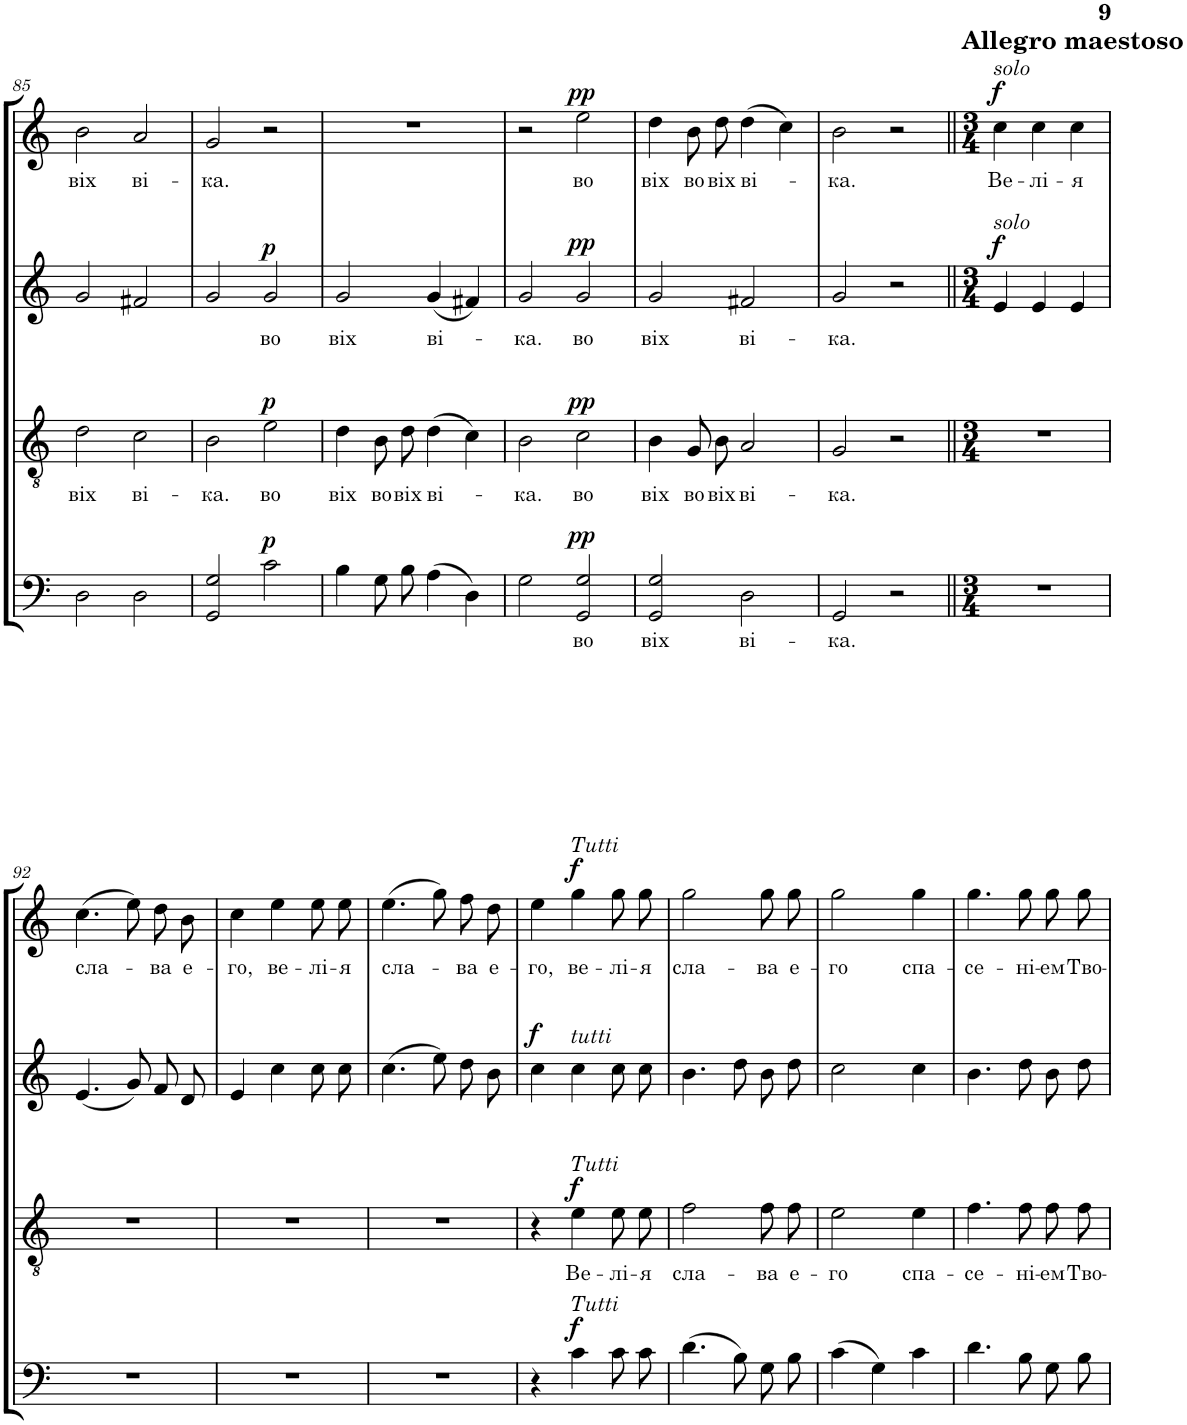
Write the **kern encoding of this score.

**kern	**text	**dynam	**kern	**text	**dynam	**kern	**text	**dynam	**kern	**text	**dynam
*part4	*part4	*part4	*part3	*part3	*part3	*part2	*part2	*part2	*part1	*part1	*part1
*staff4	*staff4	*staff4	*staff3	*staff3	*staff3	*staff2	*staff2	*staff2	*staff1	*staff1	*staff1
*I"Бас	*	*	*I"Тенор	*	*	*I"Альт	*	*	*I"Сопрано	*	*
!!LO:PB:g=z
*clefF4	*	*	*clefGv2	*	*	*clefG2	*	*	*clefG2	*	*
*k[]	*	*	*k[]	*	*	*k[]	*	*	*k[]	*	*
*M2/2	*	*	*M2/2	*	*	*M2/2	*	*	*M2/2	*	*
*met(c|)	*	*	*met(c|)	*	*	*met(c|)	*	*	*met(c|)	*	*
=85	=85	=85	=85	=85	=85	=85	=85	=85	=85	=85	=85
!	!	!	!	!LO:LY:b	!	!	!	!	!	!LO:LY:b	!
2D\	.	.	2d\	вiх	.	2g/	.	.	2b\	вiх	.
!	!	!	!	!LO:LY:b	!	!	!	!	!	!LO:LY:b	!
2D\	.	.	2c\	вi-	.	2f#X/	.	.	2a/	вi-	.
=86	=86	=86	=86	=86	=86	=86	=86	=86	=86	=86	=86
!	!	!	!	!LO:LY:b	!	!	!	!	!	!LO:LY:b	!
2GG/ 2G/	.	.	2B\	-ка.	.	2g/	.	.	2g/	-ка.	.
!	!	!LO:DY:a	!	!LO:LY:b	!LO:DY:a	!	!LO:LY:b	!LO:DY:a	!	!	!
2c\	.	p	2e\	во	p	2g/	во	p	2r	.	.
=87	=87	=87	=87	=87	=87	=87	=87	=87	=87	=87	=87
!	!	!	!	!LO:LY:b	!	!	!LO:LY:b	!	!	!	!
4B\	.	.	4d\	вiх	.	2g/	вiх	.	1r	.	.
!	!	!	!	!LO:LY:b	!	!	!	!	!	!	!
8G\L	.	.	8B\L	во	.	.	.	.	.	.	.
!	!	!	!	!LO:LY:b	!	!	!	!	!	!	!
8B\J	.	.	8d\J	вiх	.	.	.	.	.	.	.
!	!	!	!	!LO:LY:b	!	!	!LO:LY:b	!	!	!	!
(4A\	.	.	(4d\	вi-	.	(4g/	вi-	.	.	.	.
4D\)	.	.	4c\)	.	.	4f#X/)	.	.	.	.	.
=88	=88	=88	=88	=88	=88	=88	=88	=88	=88	=88	=88
!	!	!	!	!LO:LY:b	!	!	!LO:LY:b	!	!	!	!
2G\	.	.	2B\	-ка.	.	2g/	-ка.	.	2r	.	.
!	!LO:LY:b	!LO:DY:a	!	!LO:LY:b	!LO:DY:a	!	!LO:LY:b	!LO:DY:a	!	!LO:LY:b	!LO:DY:a
2GG/ 2G/	во	pp	2c\	во	pp	2g/	во	pp	2ee\	во	pp
=89	=89	=89	=89	=89	=89	=89	=89	=89	=89	=89	=89
!	!LO:LY:b	!	!	!LO:LY:b	!	!	!LO:LY:b	!	!	!LO:LY:b	!
2GG/ 2G/	вiх	.	4B\	вiх	.	2g/	вiх	.	4dd\	вiх	.
!	!	!	!	!LO:LY:b	!	!	!	!	!	!LO:LY:b	!
.	.	.	8G/L	во	.	.	.	.	8b\L	во	.
!	!	!	!	!LO:LY:b	!	!	!	!	!	!LO:LY:b	!
.	.	.	8B/J	вiх	.	.	.	.	8dd\J	вiх	.
!	!LO:LY:b	!	!	!LO:LY:b	!	!	!LO:LY:b	!	!	!LO:LY:b	!
2D\	вi-	.	2A/	вi-	.	2f#X/	вi-	.	(4dd\	вi-	.
.	.	.	.	.	.	.	.	.	4cc\)	.	.
=90	=90	=90	=90	=90	=90	=90	=90	=90	=90	=90	=90
!	!LO:LY:b	!	!	!LO:LY:b	!	!	!LO:LY:b	!	!	!LO:LY:b	!
2GG/	-ка.	.	2G/	-ка.	.	2g/	-ка.	.	2b\	-ка.	.
2r	.	.	2r	.	.	2r	.	.	2r	.	.
=91||	=91||	=91||	=91||	=91||	=91||	=91||	=91||	=91||	=91||	=91||	=91||
*M3/4	*	*	*M3/4	*	*	*M3/4	*	*	*M3/4	*	*
!	!	!	!	!	!	!	!	!	!LO:TX:a:i:t=solo	!	!
!	!	!	!	!	!	!	!	!	!LO:TX:a:B:t=Allegro maestoso	!	!
!	!	!	!	!	!	!LO:TX:a:i:t=solo	!	!	!	!	!
!	!	!	!	!	!	!	!	!LO:DY:a	!	!LO:LY:b	!LO:DY:a
2.r	.	.	2.r	.	.	4e/	.	f	4cc\	Be-	f
!	!	!	!	!	!	!	!	!	!	!LO:LY:b	!
.	.	.	.	.	.	4e/	.	.	4cc\	-лi-	.
!	!	!	!	!	!	!	!	!	!	!LO:LY:b	!
.	.	.	.	.	.	4e/	.	.	4cc\	-я	.
!!LO:LB:g=z
=92	=92	=92	=92	=92	=92	=92	=92	=92	=92	=92	=92
!	!	!	!	!	!	!	!	!	!	!LO:LY:b	!
2.r	.	.	2.r	.	.	(4.e/	.	.	(4.cc\	сла-	.
.	.	.	.	.	.	8g/)	.	.	8ee\)	.	.
!	!	!	!	!	!	!	!	!	!	!LO:LY:b	!
.	.	.	.	.	.	8f/L	.	.	8dd\L	-ва	.
!	!	!	!	!	!	!	!	!	!	!LO:LY:b	!
.	.	.	.	.	.	8d/J	.	.	8b\J	е-	.
=93	=93	=93	=93	=93	=93	=93	=93	=93	=93	=93	=93
!	!	!	!	!	!	!	!	!	!	!LO:LY:b	!
2.r	.	.	2.r	.	.	4e/	.	.	4cc\	-го,	.
!	!	!	!	!	!	!	!	!	!	!LO:LY:b	!
.	.	.	.	.	.	4cc\	.	.	4ee\	ве-	.
!	!	!	!	!	!	!	!	!	!	!LO:LY:b	!
.	.	.	.	.	.	8cc\L	.	.	8ee\L	-лi-	.
!	!	!	!	!	!	!	!	!	!	!LO:LY:b	!
.	.	.	.	.	.	8cc\J	.	.	8ee\J	-я	.
=94	=94	=94	=94	=94	=94	=94	=94	=94	=94	=94	=94
!	!	!	!	!	!	!	!	!	!	!LO:LY:b	!
2.r	.	.	2.r	.	.	(4.cc\	.	.	(4.ee\	сла-	.
.	.	.	.	.	.	8ee\)	.	.	8gg\)	.	.
!	!	!	!	!	!	!	!	!	!	!LO:LY:b	!
.	.	.	.	.	.	8dd\L	.	.	8ff\L	-ва	.
!	!	!	!	!	!	!	!	!	!	!LO:LY:b	!
.	.	.	.	.	.	8b\J	.	.	8dd\J	е-	.
=95	=95	=95	=95	=95	=95	=95	=95	=95	=95	=95	=95
!	!	!	!	!	!	!	!	!LO:DY:a	!	!LO:LY:b	!
4r	.	.	4r	.	.	4cc\	.	f	4ee\	-го,	.
!	!	!	!	!	!	!	!	!	!LO:TX:a:i:t=Tutti	!	!
!	!	!	!	!	!	!LO:TX:a:i:t=tutti	!	!	!	!	!
!	!	!	!LO:TX:a:i:t=Tutti	!	!	!	!	!	!	!	!
!LO:TX:a:i:t=Tutti	!	!	!	!	!	!	!	!	!	!	!
!	!	!LO:DY:a	!	!LO:LY:b	!LO:DY:a	!	!	!	!	!LO:LY:b	!LO:DY:a
4c\	.	f	4e\	Be-	f	4cc\	.	.	4gg\	ве-	f
!	!	!	!	!LO:LY:b	!	!	!	!	!	!LO:LY:b	!
8c\L	.	.	8e\L	-лi-	.	8cc\L	.	.	8gg\L	-лi-	.
!	!	!	!	!LO:LY:b	!	!	!	!	!	!LO:LY:b	!
8c\J	.	.	8e\J	-я	.	8cc\J	.	.	8gg\J	-я	.
=96	=96	=96	=96	=96	=96	=96	=96	=96	=96	=96	=96
!	!	!	!	!LO:LY:b	!	!	!	!	!	!LO:LY:b	!
(4.d\	.	.	2f\	сла-	.	4.b\	.	.	2gg\	сла-	.
8B\)	.	.	.	.	.	8dd\	.	.	.	.	.
!	!	!	!	!LO:LY:b	!	!	!	!	!	!LO:LY:b	!
8G\L	.	.	8f\L	-ва	.	8b\L	.	.	8gg\L	-ва	.
!	!	!	!	!LO:LY:b	!	!	!	!	!	!LO:LY:b	!
8B\J	.	.	8f\J	е-	.	8dd\J	.	.	8gg\J	е-	.
=97	=97	=97	=97	=97	=97	=97	=97	=97	=97	=97	=97
!	!	!	!	!LO:LY:b	!	!	!	!	!	!LO:LY:b	!
(4c\	.	.	2e\	-го	.	2cc\	.	.	2gg\	-го	.
4G\)	.	.	.	.	.	.	.	.	.	.	.
!	!	!	!	!LO:LY:b	!	!	!	!	!	!LO:LY:b	!
4c\	.	.	4e\	спа-	.	4cc\	.	.	4gg\	спа-	.
=98	=98	=98	=98	=98	=98	=98	=98	=98	=98	=98	=98
!	!	!	!	!LO:LY:b	!	!	!	!	!	!LO:LY:b	!
4.d\	.	.	4.f\	-се-	.	4.b\	.	.	4.gg\	-се-	.
!	!	!	!	!LO:LY:b	!	!	!	!	!	!LO:LY:b	!
8B\	.	.	8f\	-нi-	.	8dd\	.	.	8gg\	-нi-	.
!	!	!	!	!LO:LY:b	!	!	!	!	!	!LO:LY:b	!
8G\L	.	.	8f\L	-ем	.	8b\L	.	.	8gg\L	-ем	.
!	!	!	!	!LO:LY:b	!	!	!	!	!	!LO:LY:b	!
8B\J	.	.	8f\J	Тво-	.	8dd\J	.	.	8gg\J	Тво-	.
=	=	=	=	=	=	=	=	=	=	=	=
*-	*-	*-	*-	*-	*-	*-	*-	*-	*-	*-	*-
